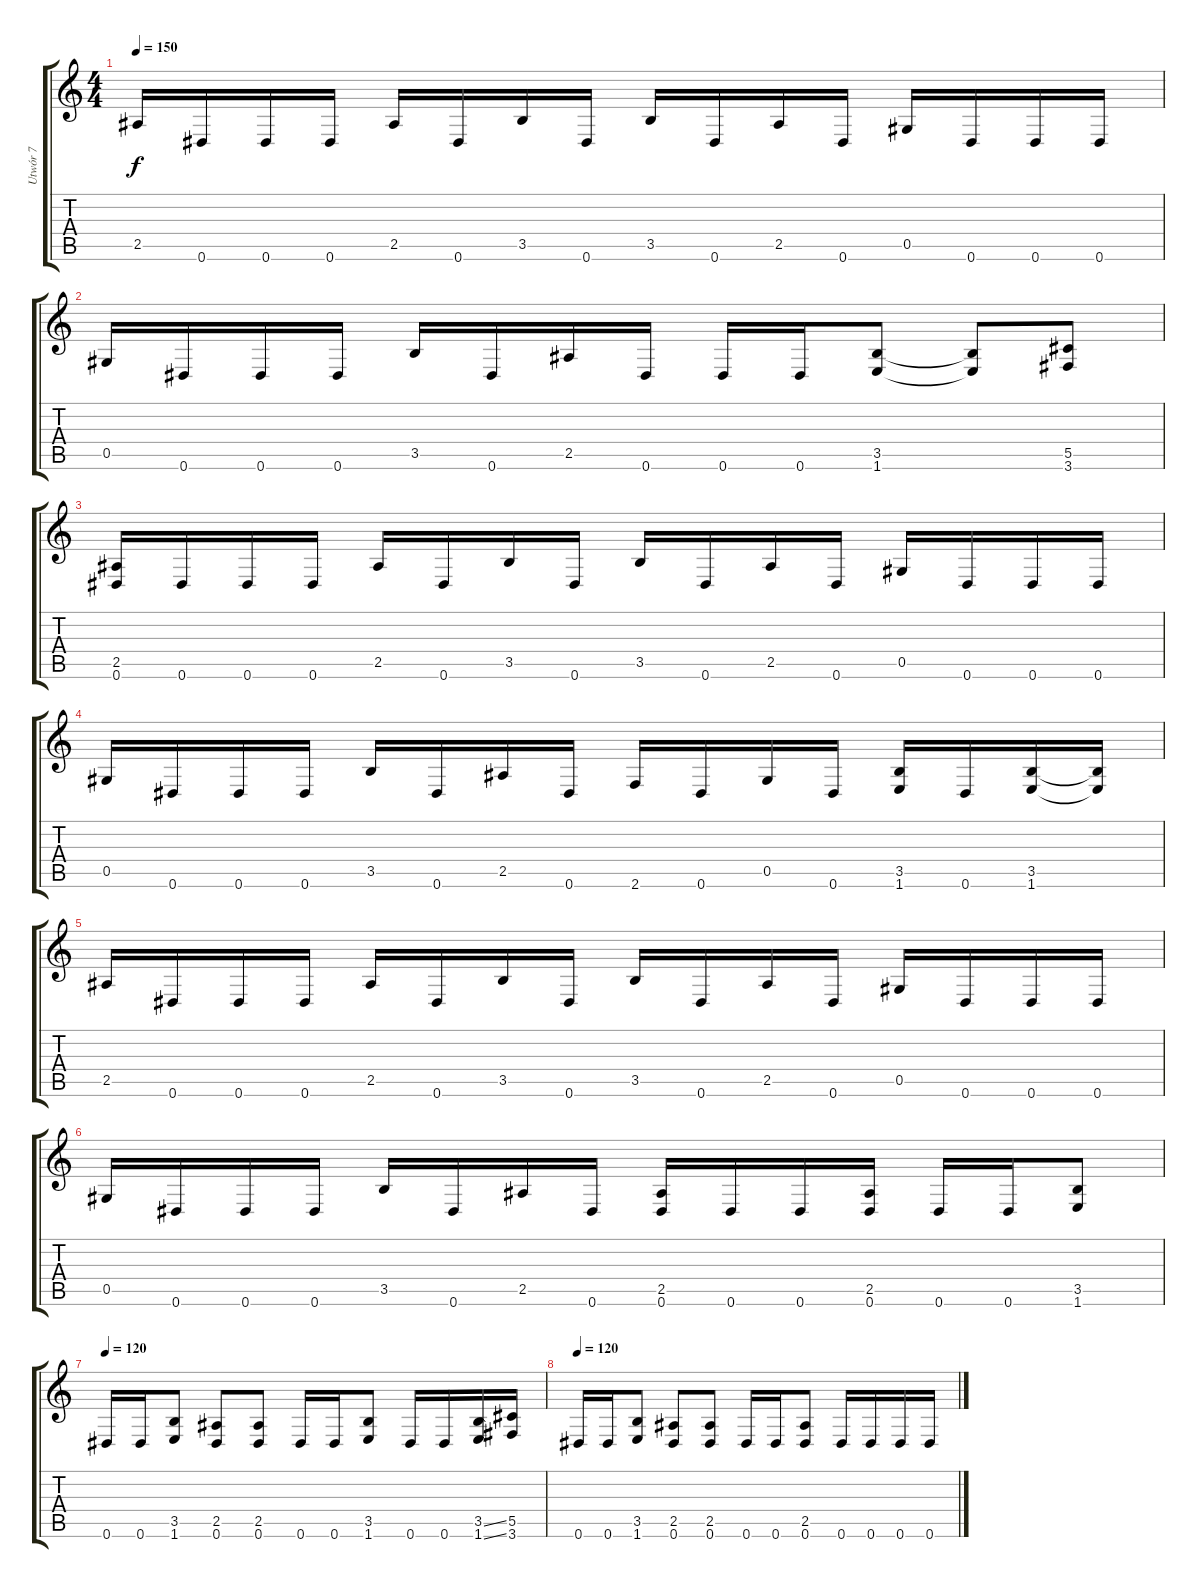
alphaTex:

\track ("Utwór 7" "Utwór 7") {instrument electricbassfinger}
\staff {score tabs}
\tuning (Eb4 Bb3 Gb3 Db3 Ab2 Eb2) {hide}
\ts (4 4)
\tempo 150
\clef g2
\ks c
2.5.16{dy f} 0.6.16 0.6.16 0.6.16 2.5.16 0.6.16 3.5.16 0.6.16 3.5.16 0.6.16 2.5.16 0.6.16 0.5.16 0.6.16 0.6.16 0.6.16 |
0.5.16 0.6.16 0.6.16 0.6.16 3.5.16 0.6.16 2.5.16 0.6.16 0.6.16 0.6.16 (3.5 1.6).8 (3.5{t} 1.6{t}).8 (5.5 3.6).8 |
(2.5 0.6).16 0.6.16 0.6.16 0.6.16 2.5.16 0.6.16 3.5.16 0.6.16 3.5.16 0.6.16 2.5.16 0.6.16 0.5.16 0.6.16 0.6.16 0.6.16 |
0.5.16 0.6.16 0.6.16 0.6.16 3.5.16 0.6.16 2.5.16 0.6.16 2.6.16 0.6.16 0.5.16 0.6.16 (3.5 1.6).16 0.6.16 (3.5 1.6).16 (3.5{t} 1.6{t}).16 |
2.5.16 0.6.16 0.6.16 0.6.16 2.5.16 0.6.16 3.5.16 0.6.16 3.5.16 0.6.16 2.5.16 0.6.16 0.5.16 0.6.16 0.6.16 0.6.16 |
0.5.16 0.6.16 0.6.16 0.6.16 3.5.16 0.6.16 2.5.16 0.6.16 (2.5 0.6).16 0.6.16 0.6.16 (2.5 0.6).16 0.6.16 0.6.16 (3.5 1.6).8 |
\tempo 120
0.6.16 0.6.16 (3.5 1.6).8 (2.5 0.6).8 (2.5 0.6).8 0.6.16 0.6.16 (3.5 1.6).8 0.6.16 0.6.16 (3.5{ss} 1.6{ss}).16 (5.5 3.6).16 |
\tempo 120
0.6.16 0.6.16 (3.5 1.6).8 (2.5 0.6).8 (2.5 0.6).8 0.6.16 0.6.16 (2.5 0.6).8 0.6.16 0.6.16 0.6.16 0.6.16
